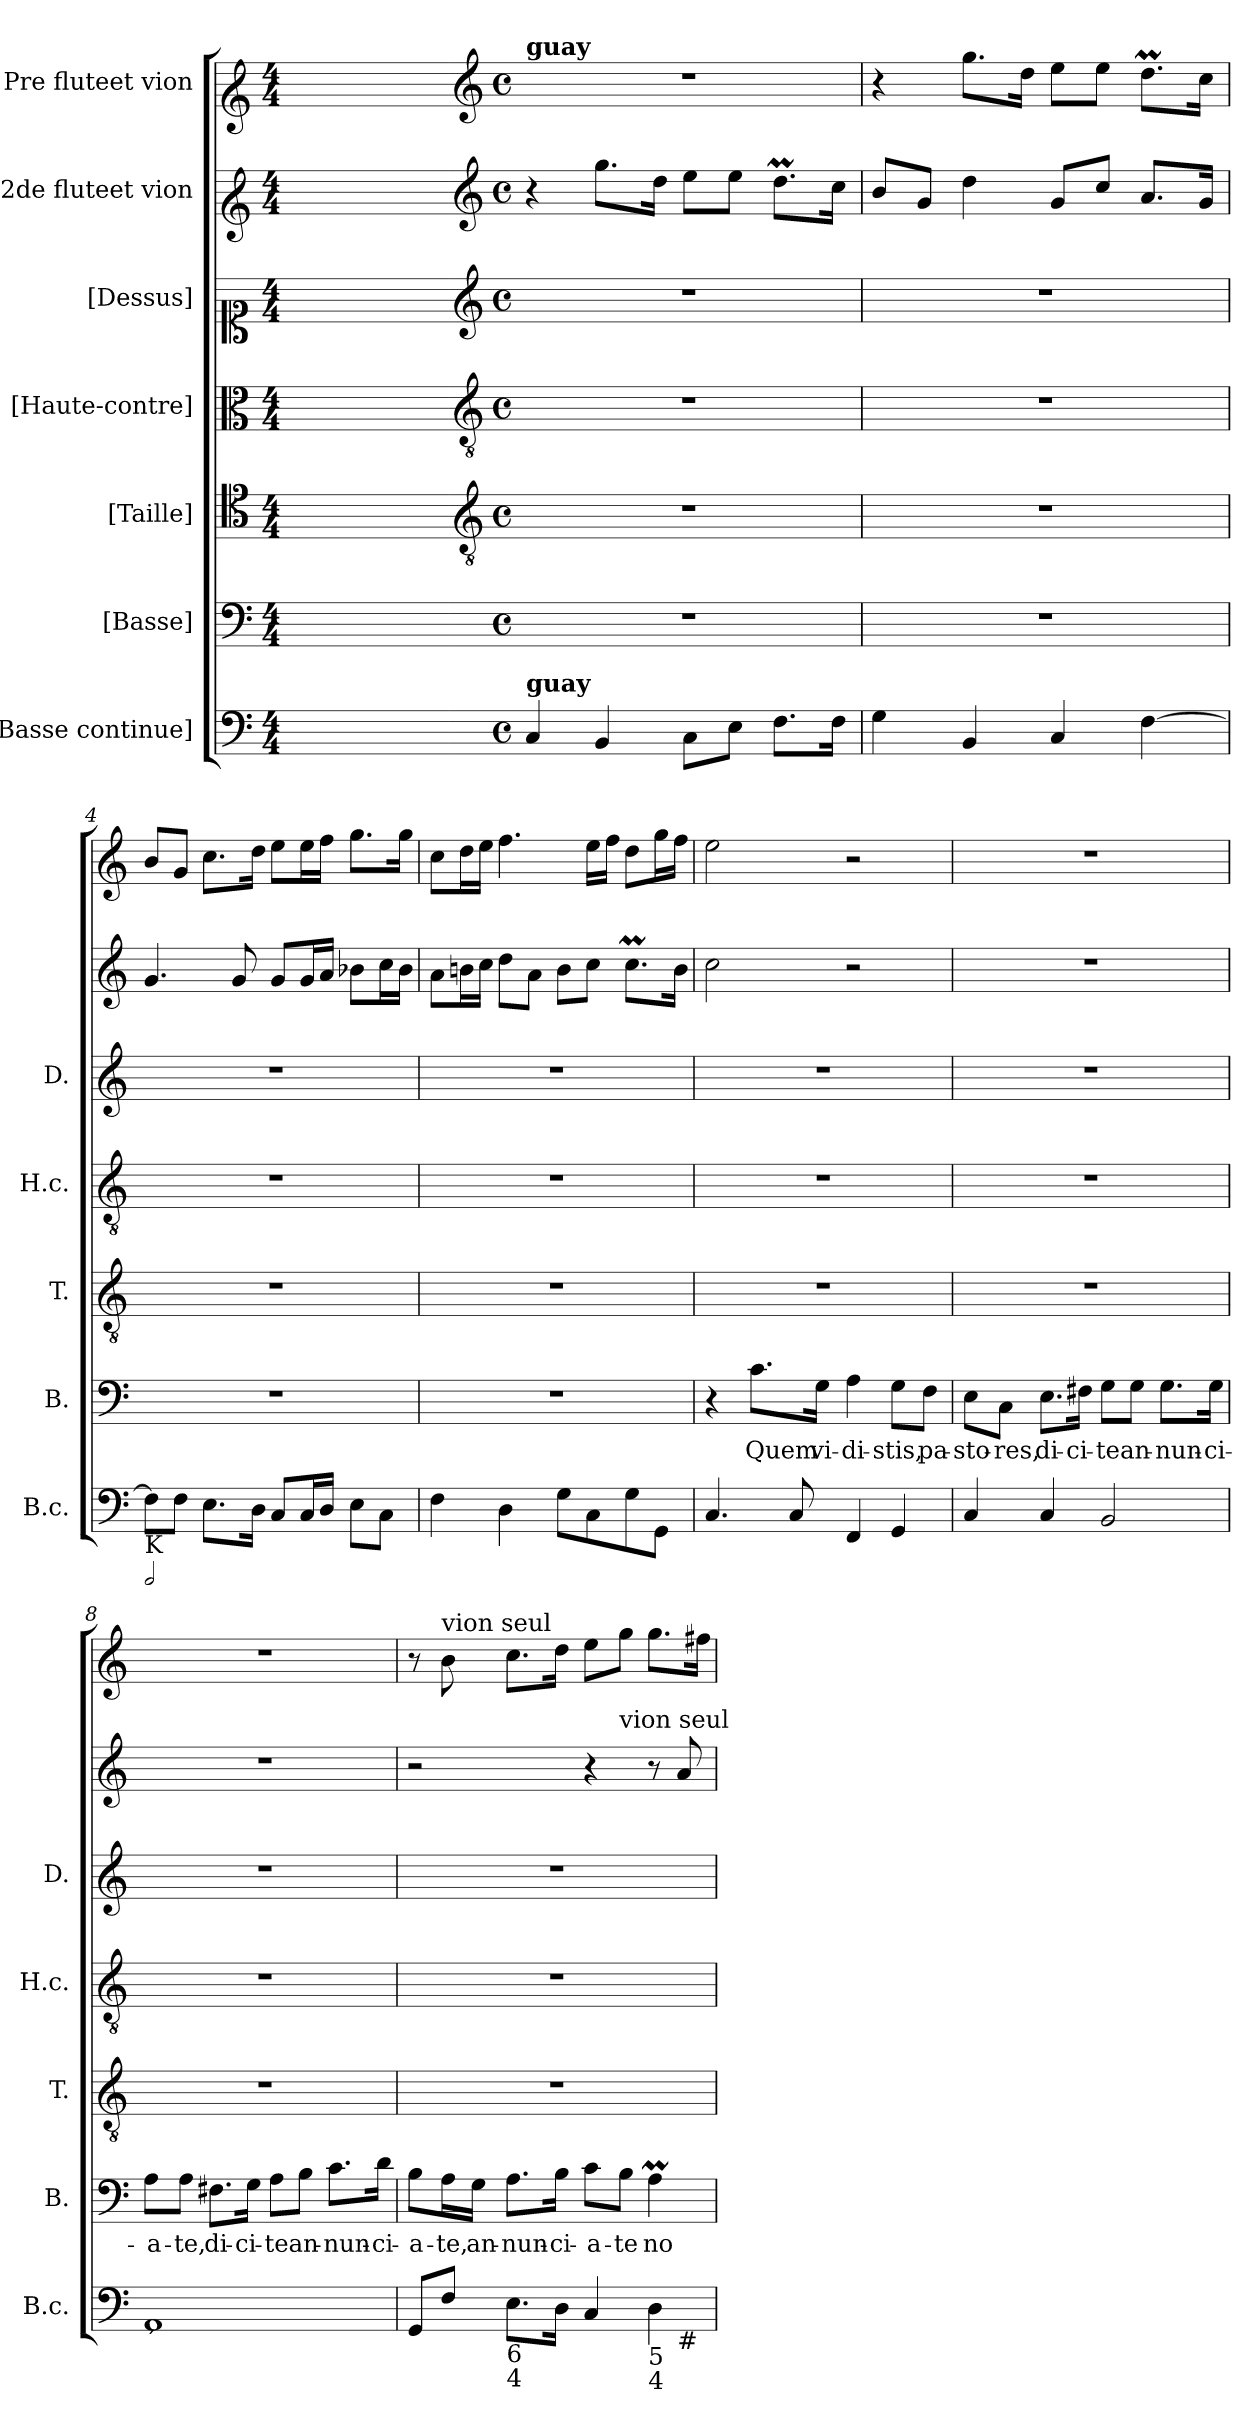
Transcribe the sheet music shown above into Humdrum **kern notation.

**kern	**kern	**text	**kern	**kern	**kern	**kern	**kern
*part7	*part6	*part6	*part5	*part4	*part3	*part2	*part1
*staff7	*staff6	*staff6	*staff5	*staff4	*staff3	*staff2	*staff1
*I"[Basse continue]	*I"[Basse]	*	*I"[Taille]	*I"[Haute-contre]	*I"[Dessus]	*I"2de fluteet vion	*I"Pre fluteet vion
*I'B.c.	*I'B.	*	*I'T.	*I'H.c.	*I'D.	*	*
*clefF4	*clefF4	*	*clefC4	*clefC3	*clefC1	*clefG1	*clefG1
*	*	*	*ITrd7c12	*ITrd7c12	*	*	*
*k[]	*k[]	*	*k[]	*k[]	*k[]	*k[]	*k[]
*C:	*C:	*	*C:	*C:	*C:	*C:	*C:
*M4/4	*M4/4	*	*M4/4	*M4/4	*M4/4	*M4/4	*M4/4
=1	=1	=1	=1	=1	=1	=1	=1
1ryy	1ryy	.	1ryy	1ryy	1ryy	1ryy	1ryy
=2-	=2-	=2-	=2-	=2-	=2-	=2-	=2-
*	*	*	*clefGv2	*clefGv2	*clefG2	*clefG2	*clefG2
*M4/4	*M4/4	*	*M4/4	*M4/4	*M4/4	*M4/4	*M4/4
*met(c)	*met(c)	*	*met(c)	*met(c)	*met(c)	*met(c)	*met(c)
!	!	!	!	!	!	!	!LO:TX:a:B:t=guay
!LO:TX:a:B:t=guay	!	!	!	!	!	!	!
4C/	1r	.	1r	1r	1r	4r	1r
4BB/	.	.	.	.	.	8.gg\L	.
.	.	.	.	.	.	16dd\Jk	.
8C\L	.	.	.	.	.	8ee\L	.
8E\J	.	.	.	.	.	8ee\J	.
8.F\L	.	.	.	.	.	8.ddM\L	.
16F\Jk	.	.	.	.	.	16cc\Jk	.
=3	=3	=3	=3	=3	=3	=3	=3
4G\	1r	.	1r	1r	1r	8b/L	4r
.	.	.	.	.	.	8g/J	.
4BB/	.	.	.	.	.	4dd\	8.gg\L
.	.	.	.	.	.	.	16dd\Jk
4C/	.	.	.	.	.	8g/L	8ee\L
.	.	.	.	.	.	8cc/J	8ee\J
[4F\	.	.	.	.	.	8.a/L	8.ddM\L
.	.	.	.	.	.	16g/Jk	16cc\Jk
=4	=4	=4	=4	=4	=4	=4	=4
!LO:TX:b:t=K	!	!	!	!	!	!	!
!LO:TX:b:t=[2]	!	!	!	!	!	!	!
8F\L]	1r	.	1r	1r	1r	4.g/	8b/L
8F\J	.	.	.	.	.	.	8g/J
8.E\L	.	.	.	.	.	.	8.cc\L
.	.	.	.	.	.	8g/	.
16D\Jk	.	.	.	.	.	.	16dd\Jk
8C/L	.	.	.	.	.	8g/L	8ee\L
16C/L	.	.	.	.	.	16g/L	16ee\L
16D/JJ	.	.	.	.	.	16a/JJ	16ff\JJ
8E\L	.	.	.	.	.	8b-X\L	8.gg\L
8C\J	.	.	.	.	.	16cc\L	.
.	.	.	.	.	.	16b-\JJ	16gg\Jk
!!LO:LB:g=z
=5	=5	=5	=5	=5	=5	=5	=5
4F\	1r	.	1r	1r	1r	8a\L	8cc\L
.	.	.	.	.	.	16bn\L	16dd\L
.	.	.	.	.	.	16cc\JJ	16ee\JJ
4D\	.	.	.	.	.	8dd\L	4.ff\
.	.	.	.	.	.	8a\J	.
8G\L	.	.	.	.	.	8b\L	.
8C\	.	.	.	.	.	8cc\J	16ee\LL
.	.	.	.	.	.	.	16ff\JJ
8G\	.	.	.	.	.	8.ccM\L	8dd\L
8GG\J	.	.	.	.	.	.	16gg\L
.	.	.	.	.	.	16b\Jk	16ff\JJ
=6	=6	=6	=6	=6	=6	=6	=6
4.C/	4r	.	1r	1r	1r	2cc\	2ee\
!	!	!LO:LY:b	!	!	!	!	!
.	8.c\L	Quem	.	.	.	.	.
8C/	.	.	.	.	.	.	.
!	!	!LO:LY:b	!	!	!	!	!
.	16G\Jk	vi-	.	.	.	.	.
!	!	!LO:LY:b	!	!	!	!	!
4FF/	4A\	-di-	.	.	.	2r	2r
!	!	!LO:LY:b	!	!	!	!	!
4GG/	8G\L	-stis,	.	.	.	.	.
!	!	!LO:LY:b	!	!	!	!	!
.	8F\J	pa-	.	.	.	.	.
=7	=7	=7	=7	=7	=7	=7	=7
!	!	!LO:LY:b	!	!	!	!	!
4C/	8E\L	-sto-	1r	1r	1r	1r	1r
!	!	!LO:LY:b	!	!	!	!	!
.	8C\J	-res,	.	.	.	.	.
!	!	!LO:LY:b	!	!	!	!	!
4C/	8.E\L	di-	.	.	.	.	.
!	!	!LO:LY:b	!	!	!	!	!
.	16F#X\Jk	-ci-	.	.	.	.	.
!	!	!LO:LY:b	!	!	!	!	!
2BB/	8G\L	-te	.	.	.	.	.
!	!	!LO:LY:b	!	!	!	!	!
.	8G\J	an-	.	.	.	.	.
!	!	!LO:LY:b	!	!	!	!	!
.	8.G\L	-nun-	.	.	.	.	.
!	!	!LO:LY:b	!	!	!	!	!
.	16G\Jk	-ci-	.	.	.	.	.
=8	=8	=8	=8	=8	=8	=8	=8
!LO:TX:b:t=´	!	!	!	!	!	!	!
!	!	!LO:LY:b	!	!	!	!	!
1AA	8A\L	-a-	1r	1r	1r	1r	1r
!	!	!LO:LY:b	!	!	!	!	!
.	8A\J	-te,	.	.	.	.	.
!	!	!LO:LY:b	!	!	!	!	!
.	8.F#X\L	di-	.	.	.	.	.
!	!	!LO:LY:b	!	!	!	!	!
.	16G\Jk	-ci-	.	.	.	.	.
!	!	!LO:LY:b	!	!	!	!	!
.	8A\L	-te	.	.	.	.	.
!	!	!LO:LY:b	!	!	!	!	!
.	8B\J	an-	.	.	.	.	.
!	!	!LO:LY:b	!	!	!	!	!
.	8.c\L	-nun-	.	.	.	.	.
!	!	!LO:LY:b	!	!	!	!	!
.	16d\Jk	-ci-	.	.	.	.	.
!!LO:PB:g=z
=9	=9	=9	=9	=9	=9	=9	=9
!	!	!LO:LY:b	!	!	!	!	!
*^	*	*	*	*	*	*^	*
8GG/L	2..ryy	8B\L	-a-	1r	1r	1r	2r	2ryy	8r
!	!	!	!	!	!	!	!	!	!LO:TX:a:t=vion seul
!	!	!	!LO:LY:b	!	!	!	!	!	!
8F/J	.	16A\L	-te,	.	.	.	.	.	8b\
!	!	!	!LO:LY:b	!	!	!	!	!	!
.	.	16G\JJ	an-	.	.	.	.	.	.
!LO:TX:b:t=6	!	!	!	!	!	!	!	!	!
!LO:TX:b:t=4	!	!	!	!	!	!	!	!	!
!	!	!	!LO:LY:b	!	!	!	!	!	!
8.E\L	.	8.A\L	-nun-	.	.	.	.	.	8.cc\L
!	!	!	!LO:LY:b	!	!	!	!	!	!
16D\Jk	.	16B\Jk	-ci-	.	.	.	.	.	16dd\Jk
!	!	!	!LO:LY:b	!	!	!	!	!	!
4C/	.	8c\L	-a-	.	.	.	4r	8ryy	8ee\L
!	!	!	!	!	!	!	!	!LO:TX:a:t=vion seul	!
!	!	!	!LO:LY:b	!	!	!	!	!	!
.	.	8B\J	-te	.	.	.	.	4.ryy	8gg\J
!LO:TX:b:t=5	!	!	!	!	!	!	!	!	!
!LO:TX:b:t=4	!	!	!	!	!	!	!	!	!
!	!	!	!LO:LY:b	!	!	!	!	!	!
4D\	.	4AM\	no-	.	.	.	8r	.	8.gg\L
!	!LO:TX:b:t=#	!	!	!	!	!	!	!	!
.	8ryy	.	.	.	.	.	8a/	.	.
.	.	.	.	.	.	.	.	.	16ff#X\Jk
*v	*v	*	*	*	*	*	*v	*v	*
=	=	=	=	=	=	=	=
*-	*-	*-	*-	*-	*-	*-	*-
